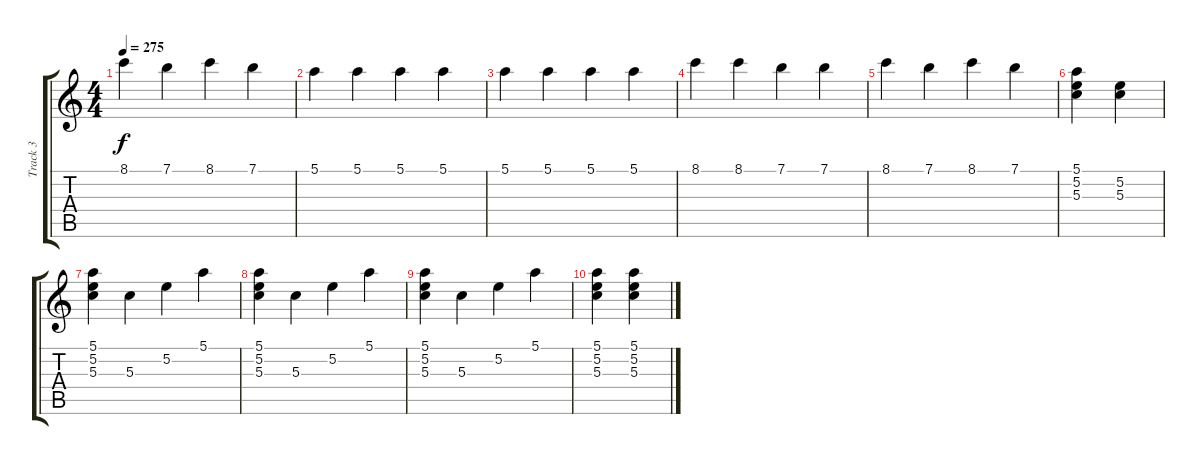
\track ("Track 3" "Track 3") {instrument distortionguitar}
\staff {score tabs}
\tuning (E4 B3 G3 D3 A2 D2) {hide}
\ts (4 4)
\tempo 275
\clef g2
\ks c
8.1.4{dy f} 7.1.4 8.1.4 7.1.4 |
5.1.4 5.1.4 5.1.4 5.1.4 |
5.1.4 5.1.4 5.1.4 5.1.4 |
8.1.4 8.1.4 7.1.4 7.1.4 |
8.1.4 7.1.4 8.1.4 7.1.4 |
(5.1 5.2 5.3).4 (5.2 5.3).4 |
(5.1 5.2 5.3).4 5.3.4 5.2.4 5.1.4 |
(5.1 5.2 5.3).4 5.3.4 5.2.4 5.1.4 |
(5.1 5.2 5.3).4 5.3.4 5.2.4 5.1.4 |
(5.1 5.2 5.3).4 (5.1 5.2 5.3).4
